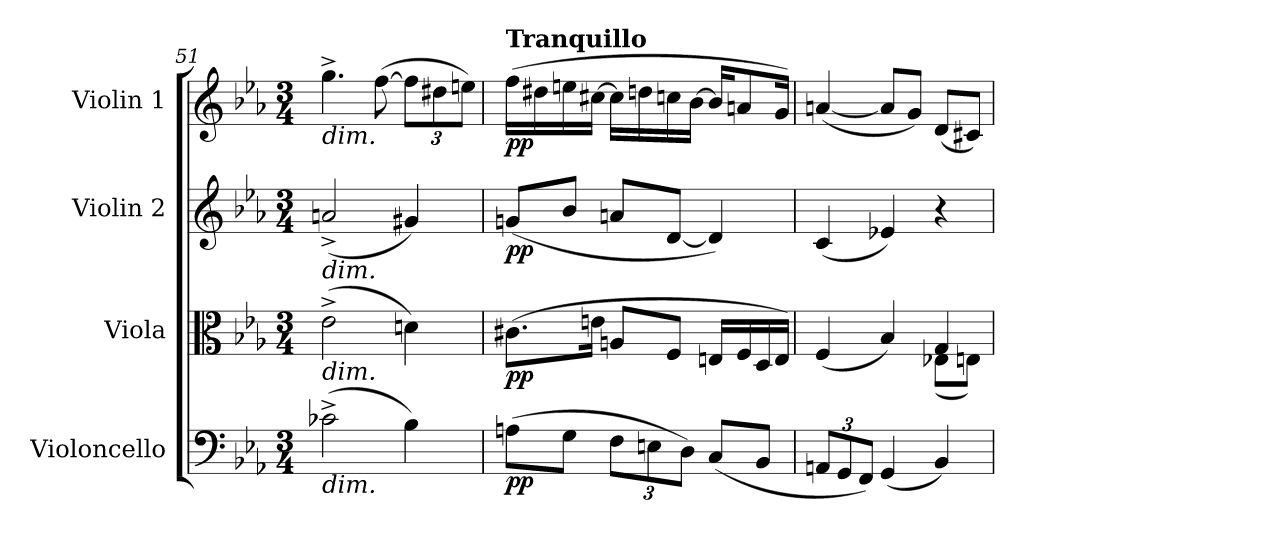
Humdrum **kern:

**kern	**dynam	**kern	**dynam	**kern	**dynam	**kern	**dynam
*part4	*part4	*part3	*part3	*part2	*part2	*part1	*part1
*staff4	*staff4	*staff3	*staff3	*staff2	*staff2	*staff1	*staff1
*I"Violoncello	*	*I"Viola	*	*I"Violin 2	*	*I"Violin 1	*
*I'Vc	*	*I'Vla	*	*I'Vln	*	*I'Vln	*
*clefF4	*	*clefC3	*	*clefG2	*	*clefG2	*
*k[b-e-a-]	*	*k[b-e-a-]	*	*k[b-e-a-]	*	*k[b-e-a-]	*
*M3/4	*	*M3/4	*	*M3/4	*	*M3/4	*
=51	=51	=51	=51	=51	=51	=51	=51
!	!	!	!	!	!	!LO:TX:b:i:t=dim.	!
!	!	!	!	!LO:TX:b:i:t=dim.	!	!	!
!	!	!LO:TX:b:i:t=dim.	!	!	!	!	!
!LO:TX:b:i:t=dim.	!	!	!	!	!	!	!
(2c-X^\	.	(2e-^\	.	(2an^>/	.	4.gg^\	.
.	.	.	.	.	.	([8ff\	.
*	*	*	*	*	*	*Xbrackettup	*
4B-\)	.	4dn\)	.	4g#X/)	.	12ff\L]	.
.	.	.	.	.	.	12dd#X\	.
.	.	.	.	.	.	12een\J)	.
=52	=52	=52	=52	=52	=52	=52	=52
!	!	!	!	!	!	!LO:TX:a:B:t=Tranquillo	!
!	!LO:DY:b	!	!LO:DY:b	!	!LO:DY:b	!	!LO:DY:b
(8An\L	pp	(8.c#X\L	pp	(8gn/L	pp	(16ff\LL	pp
.	.	.	.	.	.	16dd#X\	.
8G\J	.	.	.	8b-/J	.	16een\	.
.	.	16en\Jk	.	.	.	[16cc#X\JJ	.
*Xbrackettup	*	*	*	*	*	*	*
12F\L	.	8An/L	.	8an/L	.	16cc#\LL]	.
.	.	.	.	.	.	16ddn\	.
12En\	.	.	.	.	.	.	.
.	.	8F/J	.	[8d/J	.	16ccn\	.
12D\J)	.	.	.	.	.	.	.
.	.	.	.	.	.	[16b-\JJ	.
(8C/L	.	16En/LL	.	4d/])	.	16b-/KL]	.
.	.	16F/	.	.	.	8an/	.
8BB-/J	.	16D/	.	.	.	.	.
.	.	16E/JJ)	.	.	.	16g/Jk)	.
=53	=53	=53	=53	=53	=53	=53	=53
*	*	*^	*	*	*	*	*
12AAn/L	.	(4F/	2ryy	.	(4c/	.	([4an/	.
12GG/	.	.	.	.	.	.	.	.
12FF/J)	.	.	.	.	.	.	.	.
(4GG/	.	4B-/)	.	.	4e-X/)	.	8a/L]	.
.	.	.	.	.	.	.	8g/J)	.
4BB-/)	.	4G/	(8E-X\L	.	4r	.	(8d/L	.
.	.	.	8En\J)	.	.	.	8c#X/J)	.
*	*	*v	*v	*	*	*	*	*
=	=	=	=	=	=	=	=
*-	*-	*-	*-	*-	*-	*-	*-
